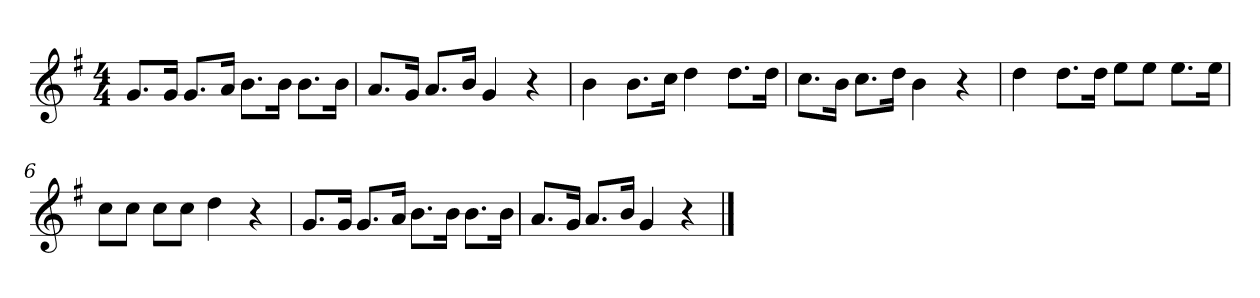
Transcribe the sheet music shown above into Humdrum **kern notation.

**kern
*part1
*staff1
*k[f#]
*M4/4
*MM120
=1
8.gL
16gJk
8.gL
16aJk
8.bL
16bJk
8.bL
16bJk
=2
8.aL
16gJk
8.aL
16bJk
4g
4r
=3
4b
8.bL
16ccJk
4dd
8.ddL
16ddJk
=4
8.ccL
16bJk
8.ccL
16ddJk
4b
4r
=5
4dd
8.ddL
16ddJk
8eeL
8eeJ
8.eeL
16eeJk
=6
8ccL
8ccJ
8ccL
8ccJ
4dd
4r
=7
8.gL
16gJk
8.gL
16aJk
8.bL
16bJk
8.bL
16bJk
=8
8.aL
16gJk
8.aL
16bJk
4g
4r
==
*-
